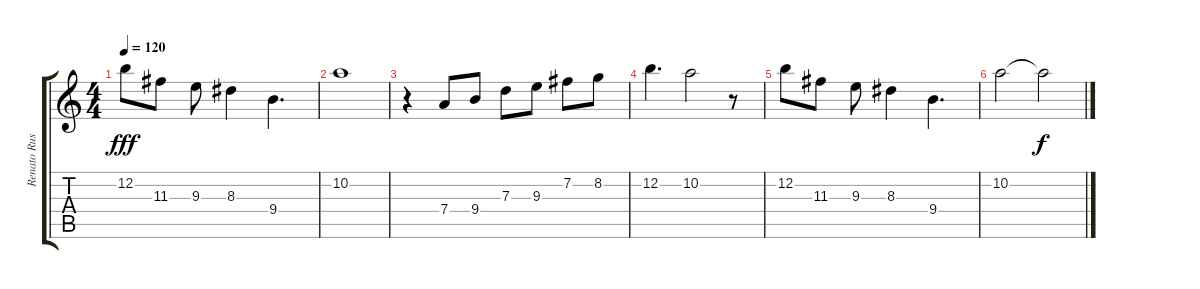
\track ("Renato Russo (Teclado Solo)" "Renato Rus") {instrument acousticguitarsteel}
\staff {score tabs}
\tuning (E4 B3 G3 D3 A2 E2) {hide}
\ts (4 4)
\tempo 120
\clef g2
\ks c
12.2.8{dy fff} 11.3.8 9.3.8 8.3.4 9.4.4{d} |
10.2.1 |
r.4 7.4.8 9.4.8 7.3.8 9.3.8 7.2.8 8.2.8 |
12.2.4{d} 10.2.2 r.8 |
12.2.8 11.3.8 9.3.8 8.3.4 9.4.4{d} |
10.2.2 10.2{t}.2{dy f}
